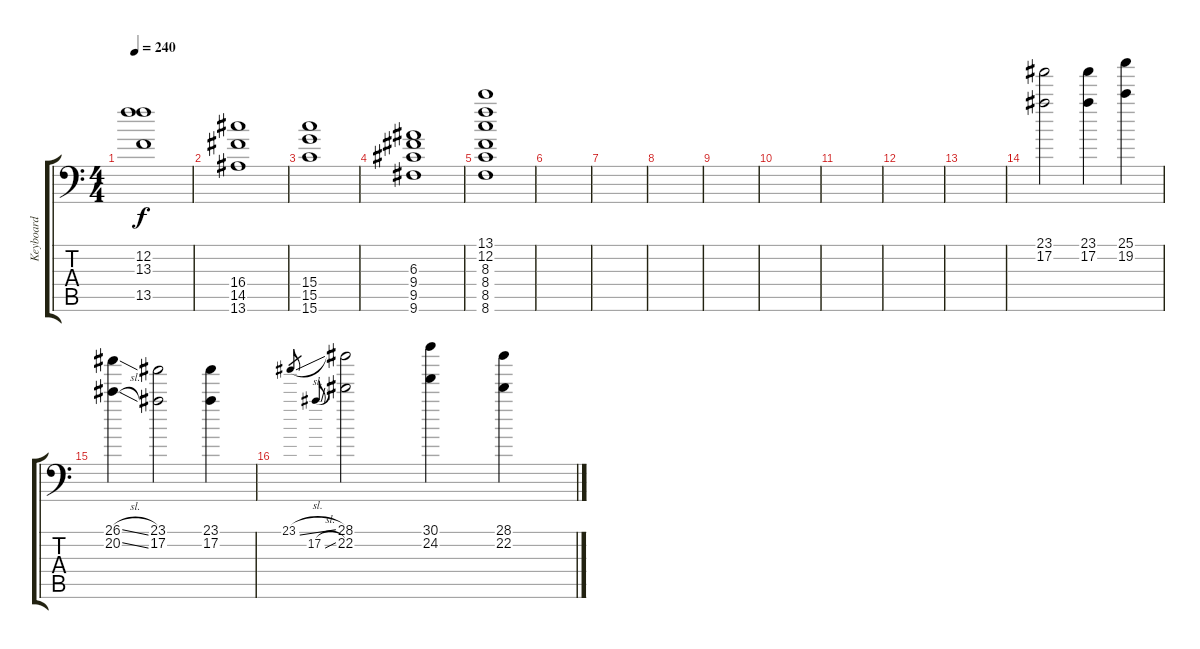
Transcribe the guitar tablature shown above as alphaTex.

\track ("Keyboard" "Keyboard") {instrument acousticguitarsteel}
\staff {score tabs}
\tuning (B3 F3 E3 A2 E2 A1) {hide}
\ts (4 4)
\tempo 240
\clef f4
\ks c
(12.2 13.3 13.5).1{dy f} |
(16.4 14.5 13.6).1 |
(15.4 15.5 15.6).1 |
(6.3 9.4 9.5 9.6).1 |
(13.1 12.2 8.3 8.4 8.5 8.6).1 |
|
|
|
|
|
|
|
|
(23.1 17.2).2{instrument lead1square} (23.1 17.2).4 (25.1 19.2).4 |
(26.1{sl} 20.2{sl}).4 (23.1 17.2).2 (23.1 17.2).4 |
23.1{sl}.16{gr} 17.2{sl}.16{gr onbeat} (28.1 22.2).2 (30.1 24.2).4 (28.1 22.2).4
